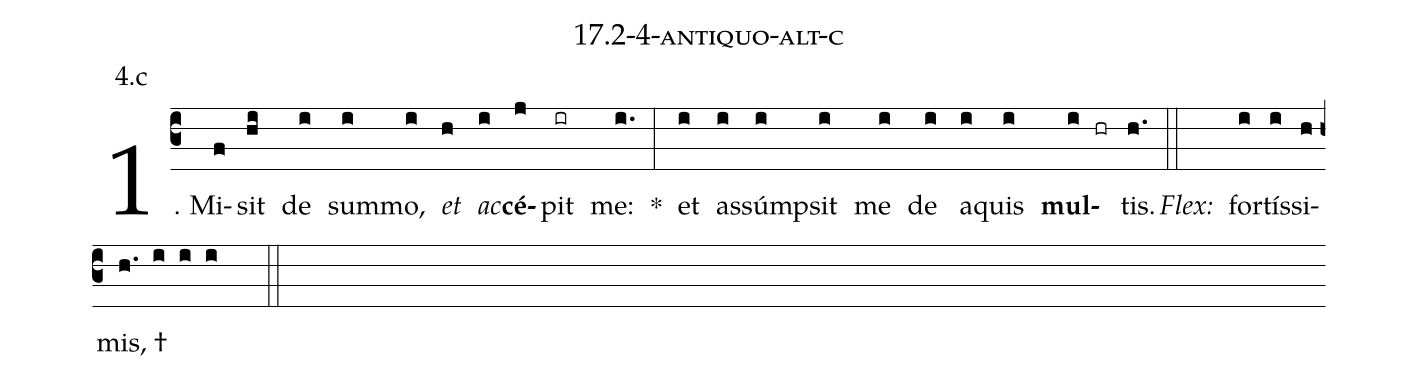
name: 17.2-4-antiquo-alt-c;
annotation: 4.c;
%%
(c3)1. Mi(f)sit(hi) de(i) sum(i)mo,(i) <i>et</i>(h) <i>ac</i>(i)<b>cé</b>(j)pit(ir) me:(i.) *(:) et(i) as(i)súmp(i)sit(i) me(i) de(i) a(i)quis(i) <b>mul</b>(i hr)tis.(h.) (::)
<i>Flex:</i>()  for(i)tís(i)si(h)mis, †(h. i i i  ::)

%E(i) u(i) o(i) u(i) a(i) e.(h.) (::)
